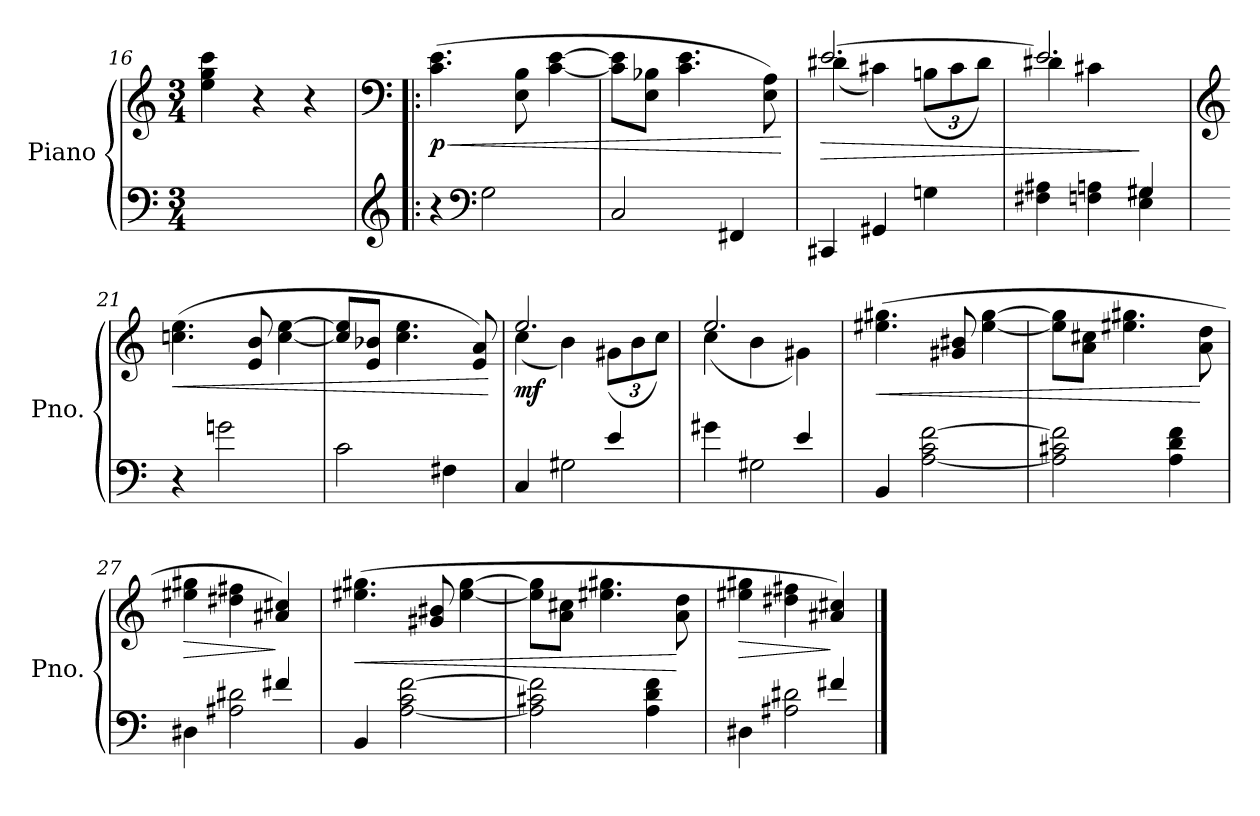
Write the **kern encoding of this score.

**kern	**kern	**dynam
*part1	*part1	*part1
*staff2	*staff1	*staff1/2
*I"Piano	*	*
*I'Pno.	*	*
*clefF4	*clefG2	*
*k[]	*k[]	*
*M3/4	*M3/4	*
=16	=16	=16
2.ryy	4ee\ 4gg\ 4ccc\	.
.	4r	.
.	4r	.
!!LO:LB:g=z
=17!|:	=17!|:	=17!|:
*clefG2	*clefF4	*
!	!	!LO:HP:b
!	!	!LO:DY:n=1:b
4r	(>4.c\ 4.e\	< p
*clefF4	*	*
2G\	.	.
.	8E\ 8B\	.
.	[4c\ [4e\	.
=18	=18	=18
2C/	8c\] 8e\]L	.
.	8E\ 8B-X\J	.
.	4.c\ 4.e\	.
4FF#X/	.	.
.	8E\ 8A\)	.
.	.	[
=19	=19	=19
!	!	!LO:HP:b
*	*^	*
4CC#X/	[2.e/	(<4d#X\	>
4GG#X/	.	4c#X\)	.
*	*	*Xbrackettup	*
4Gn\	.	(<12Bn\L	.
.	.	12c#\	.
.	.	12d#\J)	.
=20	=20	=20	=20
*^	*	*	*
2ryy	4F#X\ 4A#X\	2.e/]	(>4d#X\	.
.	4Fn\ 4An\	.	4c#X\	.
4G#X/)	4E\ 4G#X\	.	4ryy	]
*v	*v	*	*	*
*	*v	*v	*
!!LO:PB:g=z
=21	=21	=21
*	*clefG2	*
*^	*^	*
!	!	!	!	!LO:HP:b
*v	*v	*	*	*
*	*v	*v	*
4r	(>4.ccn\ 4.ee\	<
2gn\	.	.
.	8e/ 8b/	.
.	[4cc\ [4ee\	.
=22	=22	=22
2c\	8cc/] 8ee/]L	.
.	8e/ 8b-X/J	.
.	4.cc\ 4.ee\	.
4F#X\	.	.
.	8e/ 8a/)	.
.	.	[
=23	=23	=23
*^	*^	*
!	!	!	!	!LO:DY:b
4C/	4ryy	2.ee/	(<4cc\	mf
4ryy	2G#X\	.	4b\)	.
4e/	.	.	(>12g#X\L	.
.	.	.	12b\	.
.	.	.	12cc\J)	.
=24	=24	=24	=24	=24
4g#X\	4ryy	2.ee/	(<4cc\	.
4ryy	2G#X\	.	4b\	.
4e/	.	.	4g#X\)	.
*v	*v	*	*	*
=25	=25	=25	=25
!	!	!	!LO:HP:b
*	*v	*v	*
4BB/	(>4.ee#X\ 4.gg#X\	<
[2A\ 2c\ [2f\	.	.
.	8g#X/ 8b#X/	.
.	[4ee#\ [4gg#\	.
!!LO:LB:g=z
=26	=26	=26
2A\] 2c#X\ 2f\]	8ee#\] 8gg#\]L	.
.	8a\ 8cc#X\J	.
.	4.ee#X\ 4.gg#X\	.
4A\ 4d\ 4f\	.	.
.	8a\ 8dd\	[
=27	=27	=27
*^	*	*
!	!	!	!LO:HP:b
4D#X\	4ryy	4ee#X\ 4gg#X\	>
4ryy	2A#X\ 2d#X\	4dd#X\ 4ff#X\	.
4f#X/	.	4a#X/ 4cc#X/)	]
*v	*v	*	*
=28	=28	=28
!	!	!LO:HP:b
4BB/	(>4.ee#X\ 4.gg#X\	<
[2A\ 2c\ [2f\	.	.
.	8g#X/ 8b#X/	.
.	[4ee#\ [4gg#\	.
=29	=29	=29
2A\] 2c#X\ 2f\]	8ee#\] 8gg#\]L	.
.	8a\ 8cc#X\J	.
.	4.ee#X\ 4.gg#X\	.
4A\ 4d\ 4f\	.	.
.	8a\ 8dd\	[
=30	=30	=30
*^	*	*
!	!	!	!LO:HP:b
4D#X\	4ryy	4ee#X\ 4gg#X\	>
4ryy	2A#X\ 2d#X\	4dd#X\ 4ff#X\	.
4f#X/	.	4a#X/ 4cc#X/)	]
*v	*v	*	*
==	==	==
*-	*-	*-
